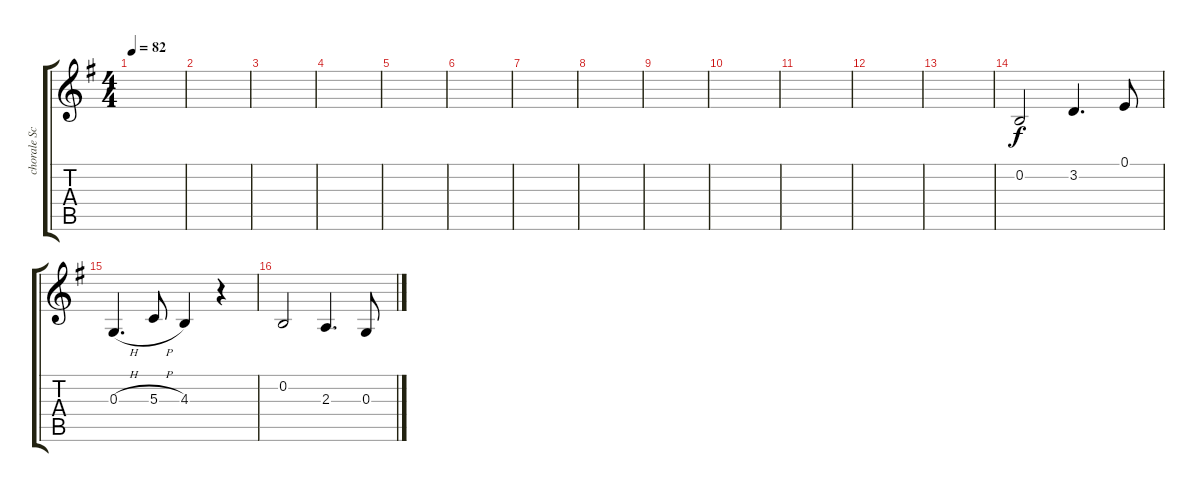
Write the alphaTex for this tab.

\track ("chorale Scala (choeurs)" "chorale Sc") {instrument choiraahs}
\staff {score tabs}
\tuning (E4 B3 G3 D3 A2 E2) {hide}
\ts (4 4)
\tempo 82
\clef g2
\ks g
|
|
|
|
|
|
|
|
|
|
|
|
|
0.2.2 3.2.4{d} 0.1.8 |
0.3{h}.4{d} 5.3{h}.8 4.3.4 r.4 |
0.2.2 2.3.4{d} 0.3.8
